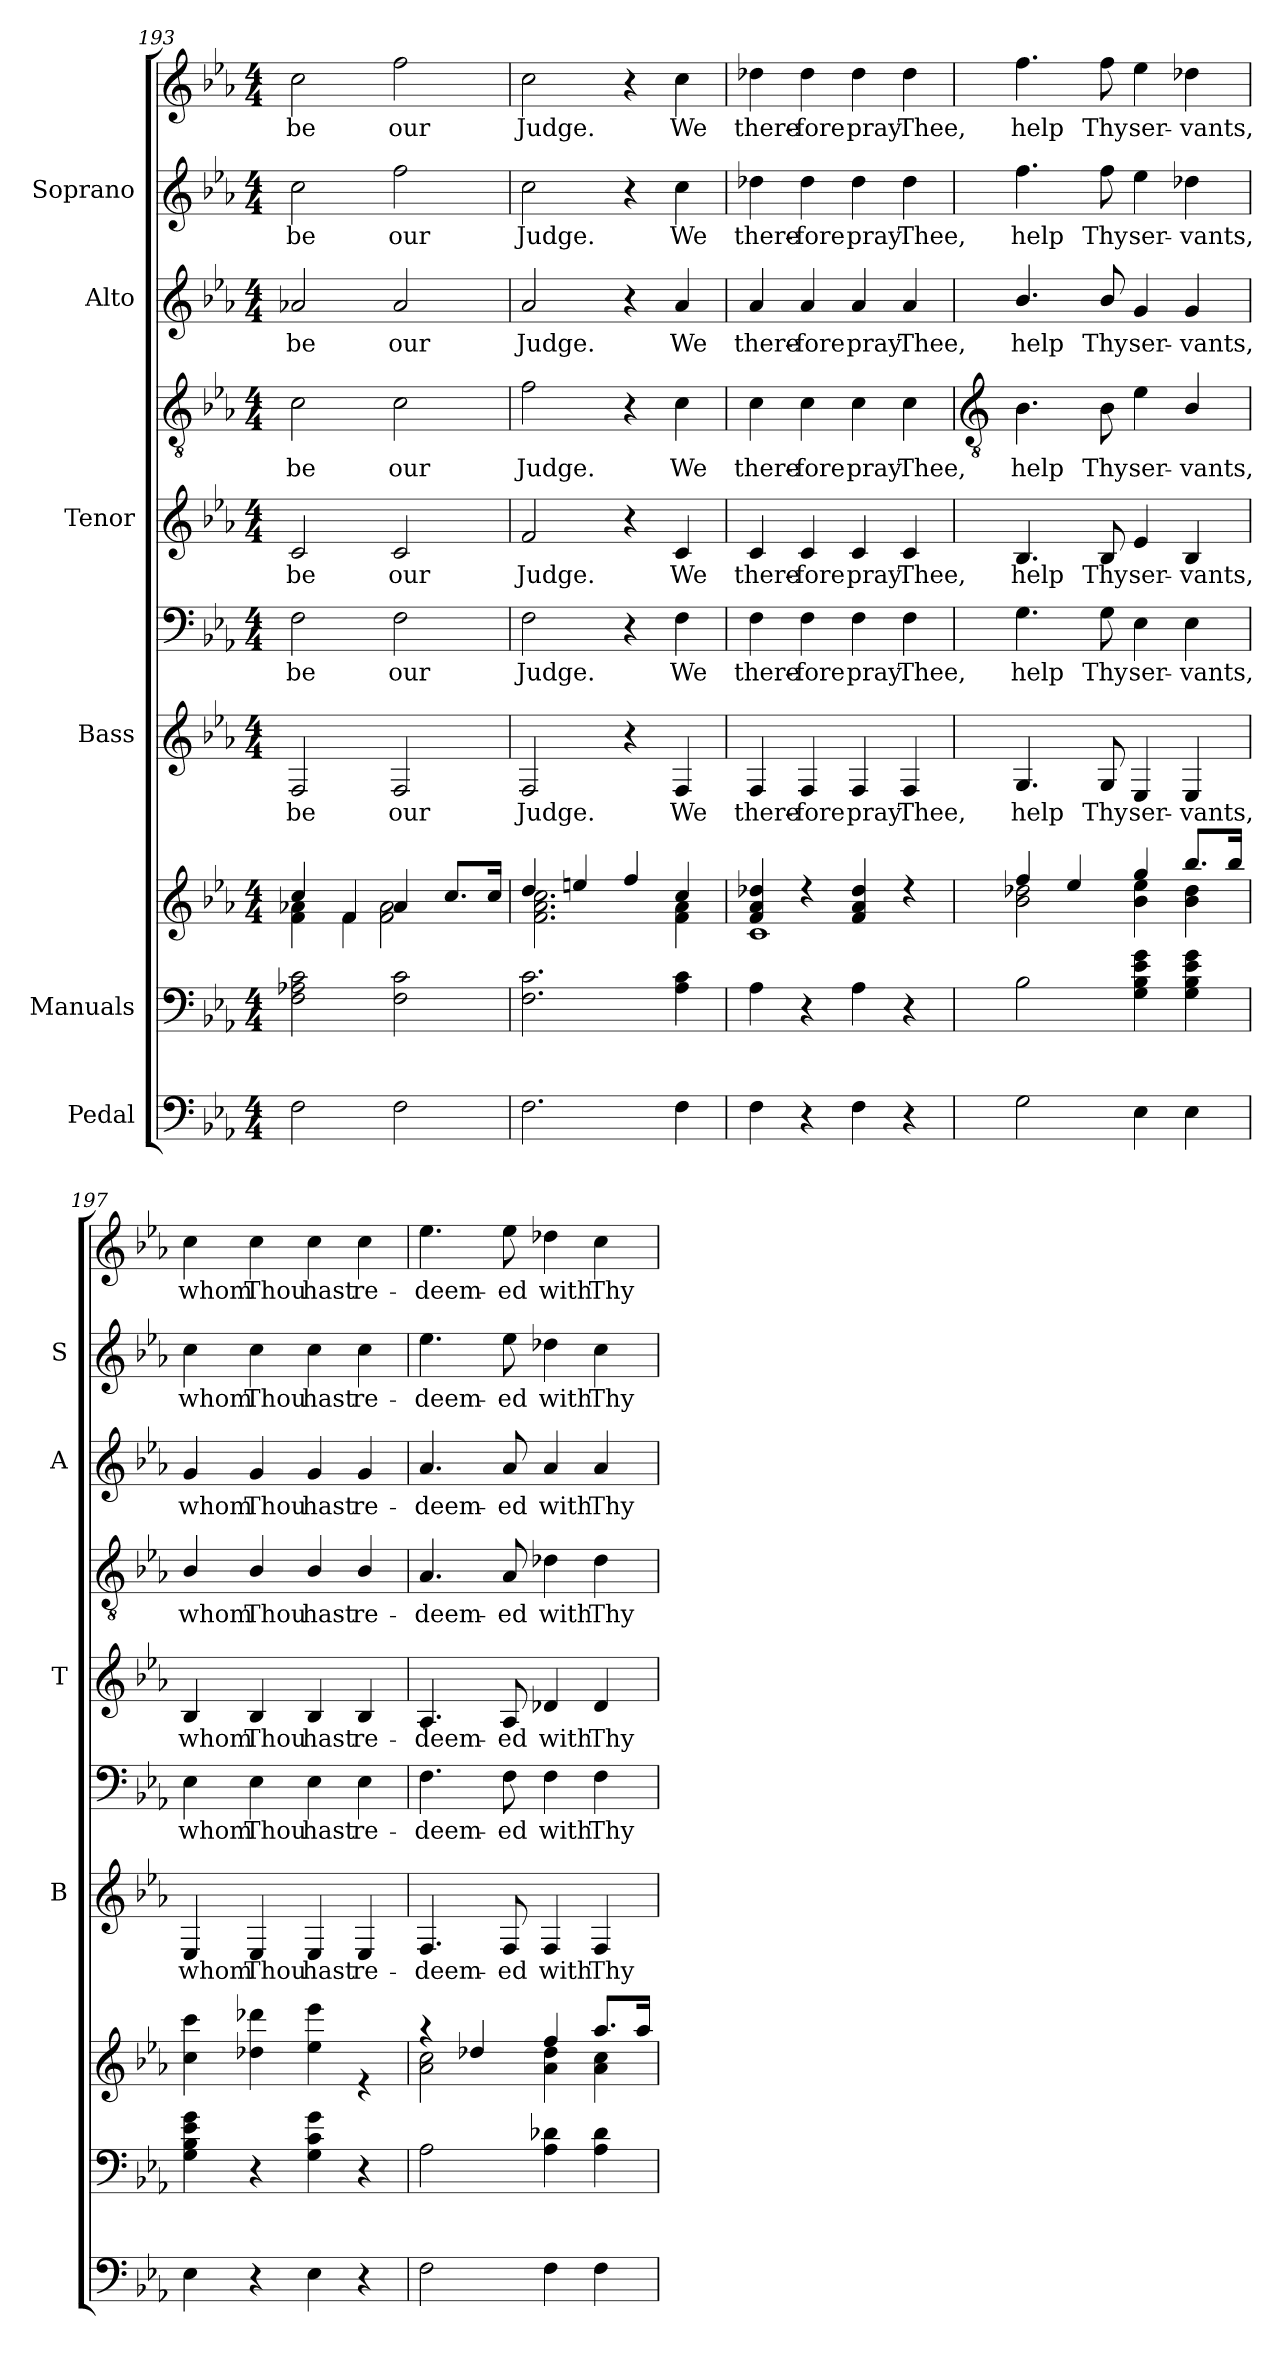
**kern	**kern	**kern	**kern	**text	**kern	**text	**kern	**text	**kern	**text	**kern	**text	**kern	**text	**kern	**text
*part6	*part5	*part5	*part4	*part4	*part4	*part4	*part3	*part3	*part3	*part3	*part2	*part2	*part1	*part1	*part1	*part1
*staff10	*staff9	*staff8	*staff7	*staff7	*staff6	*staff6	*staff5	*staff5	*staff4	*staff4	*staff3	*staff3	*staff2	*staff2	*staff1	*staff1
*I"Pedal	*I"Manuals	*	*I"Bass	*	*	*	*I"Tenor	*	*	*	*I"Alto	*	*I"Soprano	*	*	*
*	*	*	*I'B	*	*	*	*I'T	*	*	*	*I'A	*	*I'S	*	*	*
*clefF4	*clefF4	*clefG2	*	*	*clefF4	*	*	*	*clefGv2	*	*clefG2	*	*	*	*clefG2	*
*k[b-e-a-]	*k[b-e-a-]	*k[b-e-a-]	*k[b-e-a-]	*	*k[b-e-a-]	*	*k[b-e-a-]	*	*k[b-e-a-]	*	*k[b-e-a-]	*	*k[b-e-a-]	*	*k[b-e-a-]	*
*E-:	*E-:	*E-:	*E-:	*	*E-:	*	*E-:	*	*E-:	*	*E-:	*	*E-:	*	*E-:	*
*M4/4	*M4/4	*M4/4	*M4/4	*	*M4/4	*	*M4/4	*	*M4/4	*	*M4/4	*	*M4/4	*	*M4/4	*
=193	=193	=193	=193	=193	=193	=193	=193	=193	=193	=193	=193	=193	=193	=193	=193	=193
*	*	*^	*	*	*	*	*	*	*	*	*	*	*	*	*	*
!	!	!	!	!	!LO:LY:b	!	!LO:LY:b	!	!LO:LY:b	!	!LO:LY:b	!	!LO:LY:b	!	!LO:LY:b	!	!LO:LY:b
2F	2F 2A-X 2c	4cc/	4f\ 4a-X\	2F	be	2F	be	2c	be	2c	be	2a-X	be	2cc	be	2cc	be
.	.	4f/	4f\	.	.	.	.	.	.	.	.	.	.	.	.	.	.
!	!	!	!	!	!LO:LY:b	!	!LO:LY:b	!	!LO:LY:b	!	!LO:LY:b	!	!LO:LY:b	!	!LO:LY:b	!	!LO:LY:b
2F	2F 2c	4a-/	2f\ 2a-\	2F	our	2F	our	2c	our	2c	our	2a-	our	2ff	our	2ff	our
.	.	8.cc/L	.	.	.	.	.	.	.	.	.	.	.	.	.	.	.
.	.	16cc/J	.	.	.	.	.	.	.	.	.	.	.	.	.	.	.
=194	=194	=194	=194	=194	=194	=194	=194	=194	=194	=194	=194	=194	=194	=194	=194	=194	=194
!	!	!	!	!	!LO:LY:b	!	!LO:LY:b	!	!LO:LY:b	!	!LO:LY:b	!	!LO:LY:b	!	!LO:LY:b	!	!LO:LY:b
2.F	2.F 2.c	4dd/	2.f\ 2.a-\ 2.cc\	2F	Judge.	2F	Judge.	2f	Judge.	2f	Judge.	2a-	Judge.	2cc	Judge.	2cc	Judge.
.	.	4een/	.	.	.	.	.	.	.	.	.	.	.	.	.	.	.
.	.	4ff/	.	4r	.	4r	.	4r	.	4r	.	4r	.	4r	.	4r	.
!	!	!	!	!	!LO:LY:b	!	!LO:LY:b	!	!LO:LY:b	!	!LO:LY:b	!	!LO:LY:b	!	!LO:LY:b	!	!LO:LY:b
4F	4A- 4c	4cc/	4f\ 4a-\	4F	We	4F	We	4c	We	4c	We	4a-	We	4cc	We	4cc	We
=195	=195	=195	=195	=195	=195	=195	=195	=195	=195	=195	=195	=195	=195	=195	=195	=195	=195
!	!	!	!	!	!LO:LY:b	!	!LO:LY:b	!	!LO:LY:b	!	!LO:LY:b	!	!LO:LY:b	!	!LO:LY:b	!	!LO:LY:b
4F	4A-	4f/ 4a-/ 4dd-X/	1c\	4F	there-	4F	there-	4c	there-	4c	there-	4a-	there-	4dd-X	there-	4dd-X	there-
!	!	!	!	!	!LO:LY:b	!	!LO:LY:b	!	!LO:LY:b	!	!LO:LY:b	!	!LO:LY:b	!	!LO:LY:b	!	!LO:LY:b
4r	4r	4r	.	4F	-fore	4F	-fore	4c	-fore	4c	-fore	4a-	-fore	4dd-	-fore	4dd-	-fore
!	!	!	!	!	!LO:LY:b	!	!LO:LY:b	!	!LO:LY:b	!	!LO:LY:b	!	!LO:LY:b	!	!LO:LY:b	!	!LO:LY:b
4F	4A-	4f/ 4a-/ 4dd-/	.	4F	pray	4F	pray	4c	pray	4c	pray	4a-	pray	4dd-	pray	4dd-	pray
!	!	!	!	!	!LO:LY:b	!	!LO:LY:b	!	!LO:LY:b	!	!LO:LY:b	!	!LO:LY:b	!	!LO:LY:b	!	!LO:LY:b
4r	4r	4r	.	4F	Thee,	4F	Thee,	4c	Thee,	4c	Thee,	4a-	Thee,	4dd-	Thee,	4dd-	Thee,
!!LO:LB:g=z
=196	=196	=196	=196	=196	=196	=196	=196	=196	=196	=196	=196	=196	=196	=196	=196	=196	=196
*	*	*	*	*	*	*	*	*	*	*clefGv2	*	*	*	*	*	*	*
!	!	!	!	!	!LO:LY:b	!	!LO:LY:b	!	!LO:LY:b	!	!LO:LY:b	!	!LO:LY:b	!	!LO:LY:b	!	!LO:LY:b
2G	2B-	4ff/	2b-\ 2dd-X\	4.G	help	4.G	help	4.B-	help	4.B-	help	4.b-/	help	4.ff	help	4.ff	help
.	.	4ee-/	.	.	.	.	.	.	.	.	.	.	.	.	.	.	.
!	!	!	!	!	!LO:LY:b	!	!LO:LY:b	!	!LO:LY:b	!	!LO:LY:b	!	!LO:LY:b	!	!LO:LY:b	!	!LO:LY:b
.	.	.	.	8G	Thy	8G	Thy	8B-	Thy	8B-	Thy	8b-/	Thy	8ff	Thy	8ff	Thy
!	!	!	!	!	!LO:LY:b	!	!LO:LY:b	!	!LO:LY:b	!	!LO:LY:b	!	!LO:LY:b	!	!LO:LY:b	!	!LO:LY:b
4E-	4G 4B- 4e- 4g	4gg/	4b-\ 4ee-\	4E-	ser-	4E-	ser-	4e-	ser-	4e-	ser-	4g	ser-	4ee-	ser-	4ee-	ser-
!	!	!	!	!	!LO:LY:b	!	!LO:LY:b	!	!LO:LY:b	!	!LO:LY:b	!	!LO:LY:b	!	!LO:LY:b	!	!LO:LY:b
4E-	4G 4B- 4e- 4g	8.bb-L	4b-\ 4dd-\	4E-	-vants,	4E-	-vants,	4B-/	-vants,	4B-/	-vants,	4g	-vants,	4dd-X	-vants,	4dd-X	-vants,
.	.	16bb-J	.	.	.	.	.	.	.	.	.	.	.	.	.	.	.
=197	=197	=197	=197	=197	=197	=197	=197	=197	=197	=197	=197	=197	=197	=197	=197	=197	=197
!	!	!	!	!	!LO:LY:b	!	!LO:LY:b	!	!LO:LY:b	!	!LO:LY:b	!	!LO:LY:b	!	!LO:LY:b	!	!LO:LY:b
4E-	4G 4B- 4e- 4g	1ryy	4cc\ 4ccc\	4E-	whom	4E-	whom	4B-/	whom	4B-/	whom	4g	whom	4cc	whom	4cc	whom
!	!	!	!	!	!LO:LY:b	!	!LO:LY:b	!	!LO:LY:b	!	!LO:LY:b	!	!LO:LY:b	!	!LO:LY:b	!	!LO:LY:b
4r	4r	.	4dd-X\ 4ddd-X\	4E-	Thou	4E-	Thou	4B-/	Thou	4B-/	Thou	4g	Thou	4cc	Thou	4cc	Thou
!	!	!	!	!	!LO:LY:b	!	!LO:LY:b	!	!LO:LY:b	!	!LO:LY:b	!	!LO:LY:b	!	!LO:LY:b	!	!LO:LY:b
4E-	4G 4c 4g	.	4ee-\ 4eee-\	4E-	hast	4E-	hast	4B-/	hast	4B-/	hast	4g	hast	4cc	hast	4cc	hast
!	!	!	!	!	!LO:LY:b	!	!LO:LY:b	!	!LO:LY:b	!	!LO:LY:b	!	!LO:LY:b	!	!LO:LY:b	!	!LO:LY:b
4r	4r	.	4r	4E-	re-	4E-	re-	4B-/	re-	4B-/	re-	4g	re-	4cc	re-	4cc	re-
=198	=198	=198	=198	=198	=198	=198	=198	=198	=198	=198	=198	=198	=198	=198	=198	=198	=198
!	!	!	!	!	!LO:LY:b	!	!LO:LY:b	!	!LO:LY:b	!	!LO:LY:b	!	!LO:LY:b	!	!LO:LY:b	!	!LO:LY:b
2F	2A-	4r	2a-\ 2cc\	4.F	-deem-	4.F	-deem-	4.A-	-deem-	4.A-	-deem-	4.a-	-deem-	4.ee-	-deem-	4.ee-	-deem-
.	.	4dd-X/	.	.	.	.	.	.	.	.	.	.	.	.	.	.	.
!	!	!	!	!	!LO:LY:b	!	!LO:LY:b	!	!LO:LY:b	!	!LO:LY:b	!	!LO:LY:b	!	!LO:LY:b	!	!LO:LY:b
.	.	.	.	8F	-ed	8F	-ed	8A-	-ed	8A-	-ed	8a-	-ed	8ee-	-ed	8ee-	-ed
!	!	!	!	!	!LO:LY:b	!	!LO:LY:b	!	!LO:LY:b	!	!LO:LY:b	!	!LO:LY:b	!	!LO:LY:b	!	!LO:LY:b
4F	4A- 4d-X	4ff/	4a-\ 4dd-\	4F	with	4F	with	4d-X	with	4d-X	with	4a-	with	4dd-X	with	4dd-X	with
!	!	!	!	!	!LO:LY:b	!	!LO:LY:b	!	!LO:LY:b	!	!LO:LY:b	!	!LO:LY:b	!	!LO:LY:b	!	!LO:LY:b
4F	4A- 4d-	8.aa-/L	4a-\ 4cc\	4F	Thy	4F	Thy	4d-	Thy	4d-	Thy	4a-	Thy	4cc	Thy	4cc	Thy
.	.	16aa-/J	.	.	.	.	.	.	.	.	.	.	.	.	.	.	.
*	*	*v	*v	*	*	*	*	*	*	*	*	*	*	*	*	*	*
=	=	=	=	=	=	=	=	=	=	=	=	=	=	=	=	=
*-	*-	*-	*-	*-	*-	*-	*-	*-	*-	*-	*-	*-	*-	*-	*-	*-
